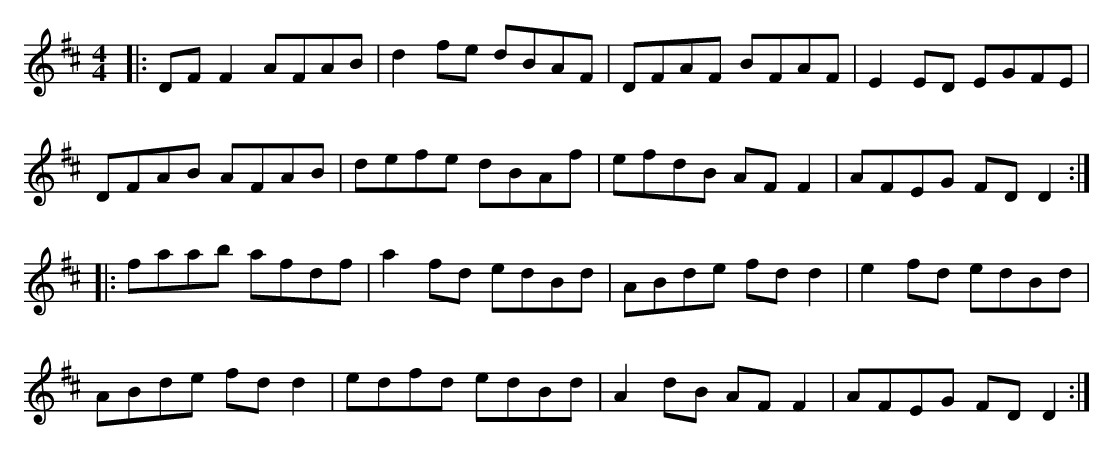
X:1
M:4/4
K:D
|:DF F2 AFAB|d2 fe dBAF|DFAF BFAF|E2 ED EGFE|
DFAB AFAB|defe dBAf|efdB AF F2|AFEG FD D2:|
|:faab afdf|a2 fd edBd|ABde fd d2|e2 fd edBd|
ABde fd d2|edfd edBd|A2 dB AF F2|AFEG FD D2:|
